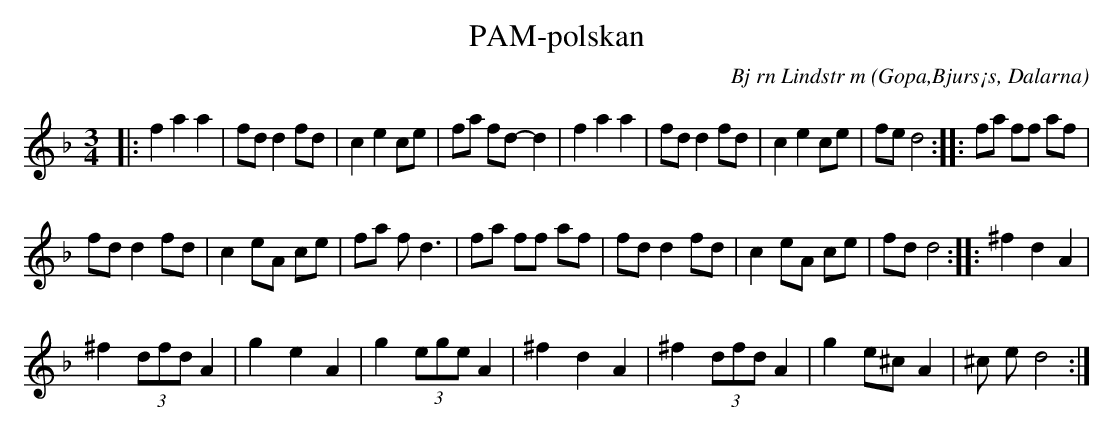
X:1
T:PAM-polskan
C:Bj rn Lindstr m
O:Gopa,Bjurs¡s, Dalarna
M:3/4
L:1/8
K:Dm, D
|:f2 a2 a2 | fd d2 fd | c2 e2 ce | fa fd- d2 | f2 a2 a2 | fd d2 fd | c2 e2 ce | fe d4 :: fa ff af | %9
 fd d2 fd | c2 eA ce | fa f d3 | fa ff af | fd d2 fd | c2 eA ce | fd d4 :: ^f2 d2 A2 | %17
 ^f2 (3dfd A2 | g2 e2 A2 | g2 (3ege A2 | ^f2 d2 A2 | ^f2 (3dfd A2 | g2 e^c A2 |^c e d4 :|
